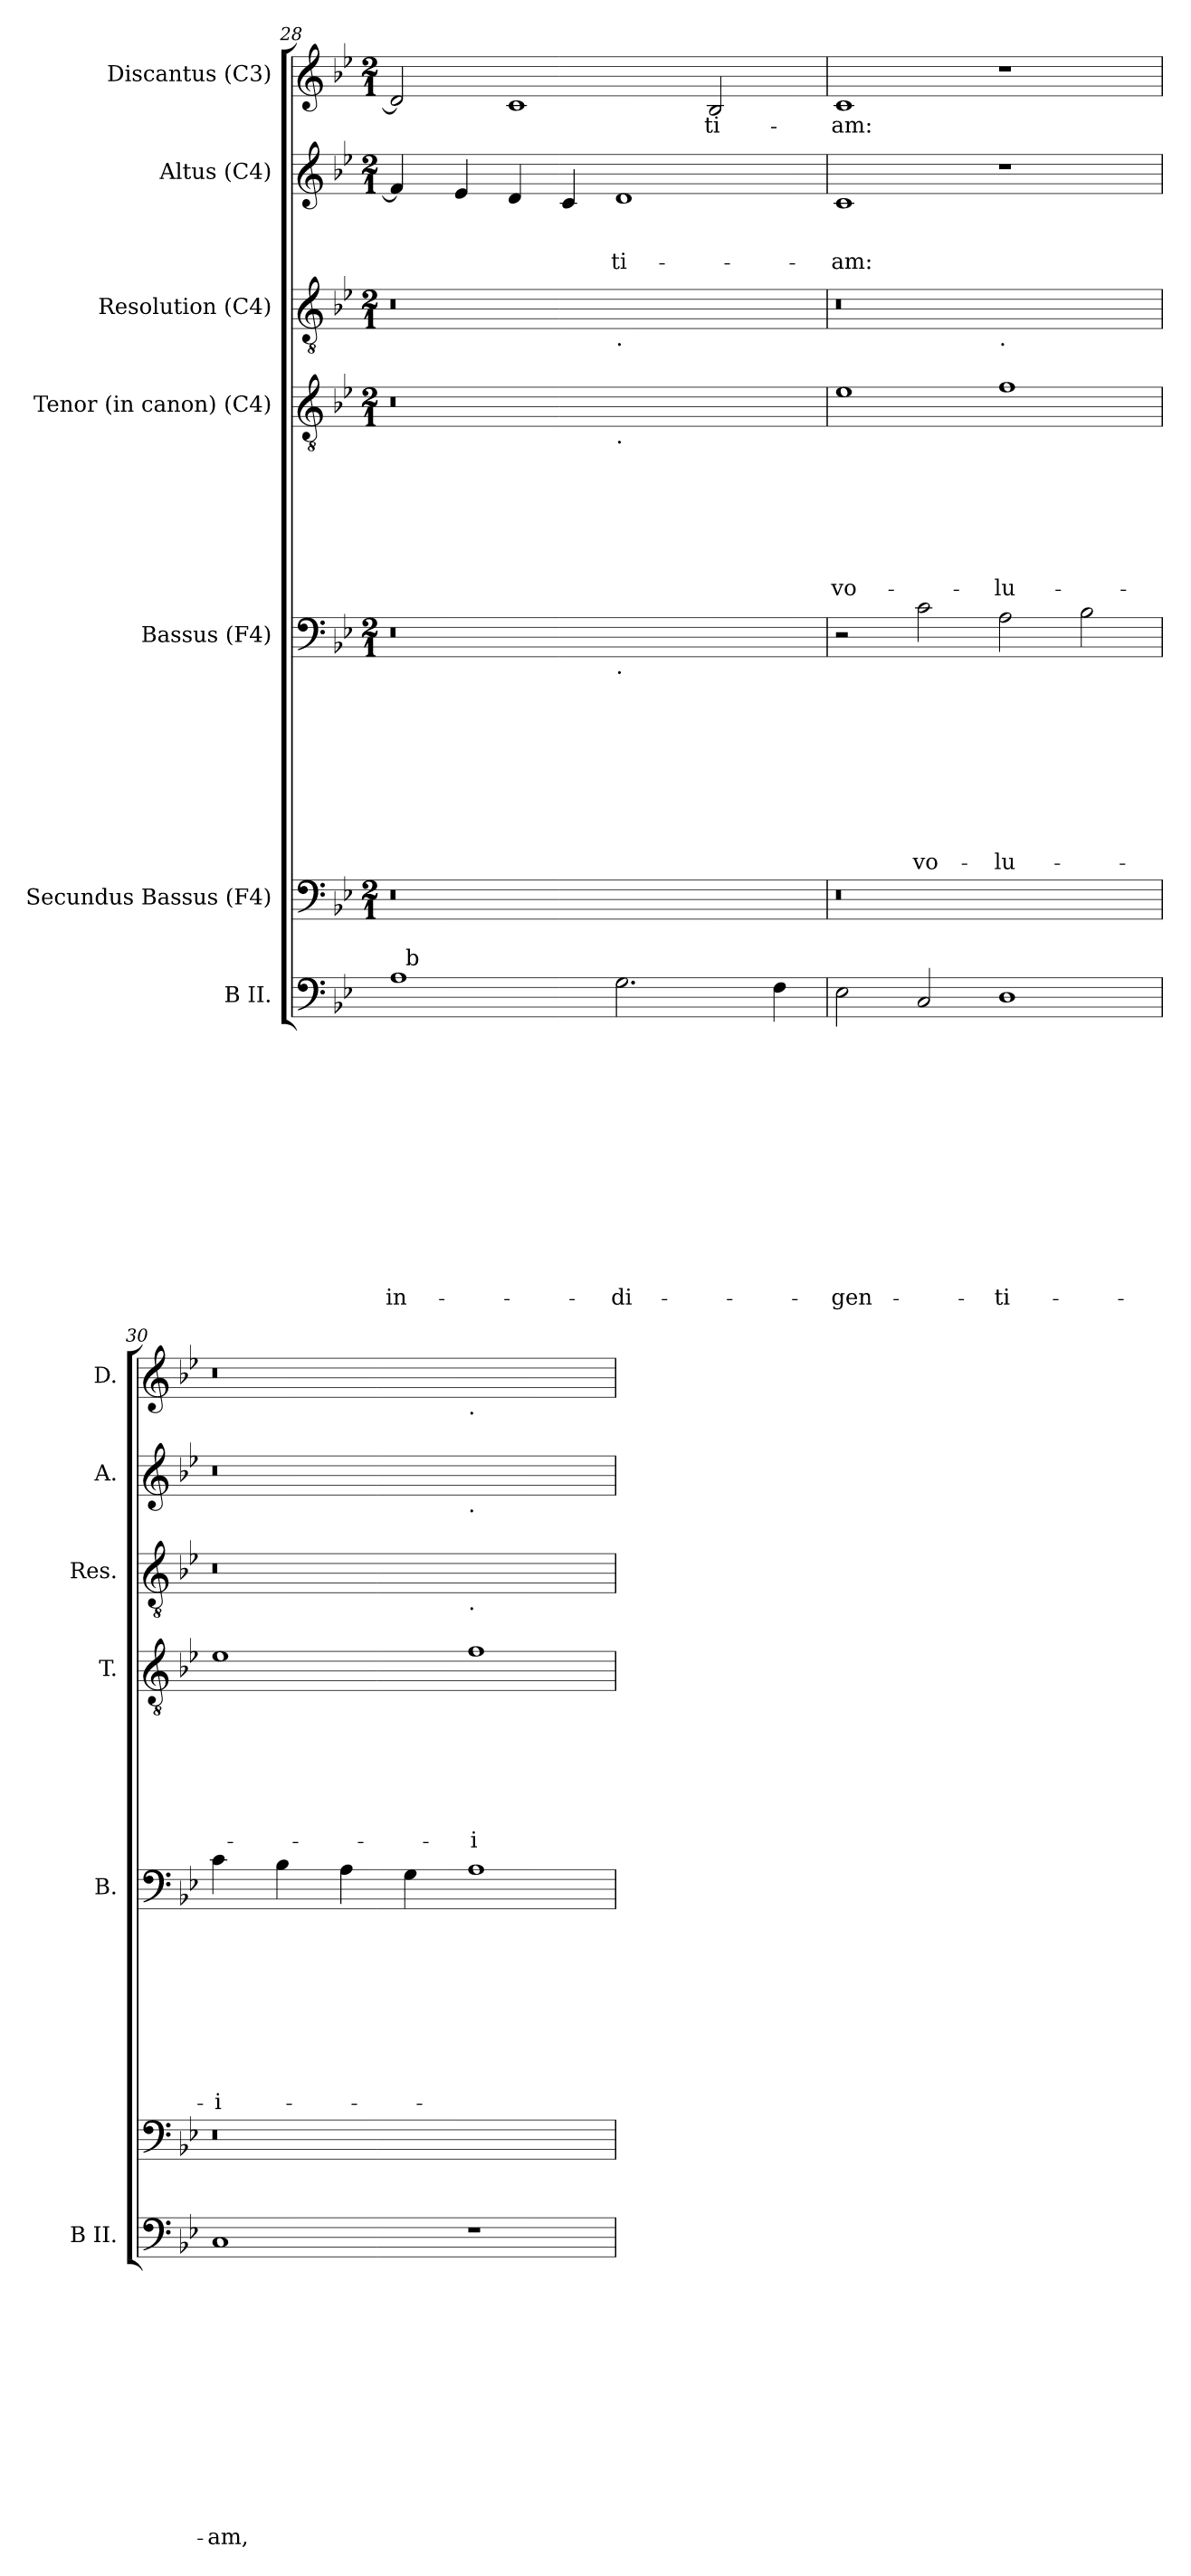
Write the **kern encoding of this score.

**kern	**text	**text	**text	**text	**text	**text	**text	**text	**text	**text	**text	**text	**text	**kern	**kern	**text	**text	**text	**text	**text	**text	**text	**text	**text	**kern	**text	**text	**text	**text	**text	**text	**text	**kern	**kern	**text	**text	**text	**kern	**text
*part7	*part7	*part7	*part7	*part7	*part7	*part7	*part7	*part7	*part7	*part7	*part7	*part7	*part7	*part6	*part5	*part5	*part5	*part5	*part5	*part5	*part5	*part5	*part5	*part5	*part4	*part4	*part4	*part4	*part4	*part4	*part4	*part4	*part3	*part2	*part2	*part2	*part2	*part1	*part1
*staff7	*staff7	*staff7	*staff7	*staff7	*staff7	*staff7	*staff7	*staff7	*staff7	*staff7	*staff7	*staff7	*staff7	*staff6	*staff5	*staff5	*staff5	*staff5	*staff5	*staff5	*staff5	*staff5	*staff5	*staff5	*staff4	*staff4	*staff4	*staff4	*staff4	*staff4	*staff4	*staff4	*staff3	*staff2	*staff2	*staff2	*staff2	*staff1	*staff1
*I"B II.	*	*	*	*	*	*	*	*	*	*	*	*	*	*I"Secundus Bassus (F4)	*I"Bassus (F4)	*	*	*	*	*	*	*	*	*	*I"Tenor (in canon) (C4)	*	*	*	*	*	*	*	*I"Resolution (C4)	*I"Altus (C4)	*	*	*	*I"Discantus (C3)	*
*I'B II.	*	*	*	*	*	*	*	*	*	*	*	*	*	*	*I'B.	*	*	*	*	*	*	*	*	*	*I'T.	*	*	*	*	*	*	*	*I'Res.	*I'A.	*	*	*	*I'D.	*
*clefF4	*	*	*	*	*	*	*	*	*	*	*	*	*	*clefF4	*clefF4	*	*	*	*	*	*	*	*	*	*clefGv2	*	*	*	*	*	*	*	*clefGv2	*clefG2	*	*	*	*clefG2	*
*k[b-e-]	*	*	*	*	*	*	*	*	*	*	*	*	*	*k[b-e-]	*k[b-e-]	*	*	*	*	*	*	*	*	*	*k[b-e-]	*	*	*	*	*	*	*	*k[b-e-]	*k[b-e-]	*	*	*	*k[b-e-]	*
*B-:	*	*	*	*	*	*	*	*	*	*	*	*	*	*B-:	*B-:	*	*	*	*	*	*	*	*	*	*B-:	*	*	*	*	*	*	*	*B-:	*B-:	*	*	*	*B-:	*
*	*	*	*	*	*	*	*	*	*	*	*	*	*	*M2/1	*M2/1	*	*	*	*	*	*	*	*	*	*M2/1	*	*	*	*	*	*	*	*M2/1	*M2/1	*	*	*	*M2/1	*
=28	=28	=28	=28	=28	=28	=28	=28	=28	=28	=28	=28	=28	=28	=28	=28	=28	=28	=28	=28	=28	=28	=28	=28	=28	=28	=28	=28	=28	=28	=28	=28	=28	=28	=28	=28	=28	=28	=28	=28
!	!	!	!	!	!	!	!	!	!	!	!	!	!LO:LY:b	!	!	!	!	!	!	!	!	!	!	!	!	!	!	!	!	!	!	!	!	!	!	!	!	!	!
*^	*	*	*	*	*	*	*	*	*	*	*	*	*	*	*^	*	*	*	*	*	*	*	*	*	*^	*	*	*	*	*	*	*	*^	*	*	*	*	*	*
1A	32ryy	.	.	.	.	.	.	.	.	.	.	.	.	in-	0r	0r	1ryy	.	.	.	.	.	.	.	.	.	0r	1ryy	.	.	.	.	.	.	.	0r	1ryy	4f/]	.	.	.	2d/]	.
!	!LO:TX:a:t=b	!	!	!	!	!	!	!	!	!	!	!	!	!	!	!	!	!	!	!	!	!	!	!	!	!	!	!	!	!	!	!	!	!	!	!	!	!	!	!	!	!	!
.	1ryy	.	.	.	.	.	.	.	.	.	.	.	.	.	.	.	.	.	.	.	.	.	.	.	.	.	.	.	.	.	.	.	.	.	.	.	.	.	.	.	.	.	.
.	.	.	.	.	.	.	.	.	.	.	.	.	.	.	.	.	.	.	.	.	.	.	.	.	.	.	.	.	.	.	.	.	.	.	.	.	.	4e-/	.	.	.	.	.
.	.	.	.	.	.	.	.	.	.	.	.	.	.	.	.	.	.	.	.	.	.	.	.	.	.	.	.	.	.	.	.	.	.	.	.	.	.	4d/	.	.	.	1c	.
.	.	.	.	.	.	.	.	.	.	.	.	.	.	.	.	.	.	.	.	.	.	.	.	.	.	.	.	.	.	.	.	.	.	.	.	.	.	4c/	.	.	.	.	.
!	!	!	!	!	!	!	!	!	!	!	!	!	!	!	!	!	!	!	!	!	!	!	!	!	!	!	!	!	!	!	!	!	!	!	!	!	!LO:TX:b:t=.	!	!	!	!	!	!
!	!	!	!	!	!	!	!	!	!	!	!	!	!	!	!	!	!	!	!	!	!	!	!	!	!	!	!	!LO:TX:b:t=.	!	!	!	!	!	!	!	!	!	!	!	!	!	!	!
!	!	!	!	!	!	!	!	!	!	!	!	!	!	!	!	!	!LO:TX:b:t=.	!	!	!	!	!	!	!	!	!	!	!	!	!	!	!	!	!	!	!	!	!	!	!	!	!	!
!	!	!	!	!	!	!	!	!	!	!	!	!	!	!LO:LY:b	!	!	!	!	!	!	!	!	!	!	!	!	!	!	!	!	!	!	!	!	!	!	!	!	!	!	!LO:LY:b	!	!
2.G\	.	.	.	.	.	.	.	.	.	.	.	.	.	-di-	.	.	1ryy	.	.	.	.	.	.	.	.	.	.	1ryy	.	.	.	.	.	.	.	.	1ryy	1d	.	.	-ti-	.	.
.	2ryy	.	.	.	.	.	.	.	.	.	.	.	.	.	.	.	.	.	.	.	.	.	.	.	.	.	.	.	.	.	.	.	.	.	.	.	.	.	.	.	.	.	.
!	!	!	!	!	!	!	!	!	!	!	!	!	!	!	!	!	!	!	!	!	!	!	!	!	!	!	!	!	!	!	!	!	!	!	!	!	!	!	!	!	!	!	!LO:LY:b
.	.	.	.	.	.	.	.	.	.	.	.	.	.	.	.	.	.	.	.	.	.	.	.	.	.	.	.	.	.	.	.	.	.	.	.	.	.	.	.	.	.	2B-/	-ti-
.	4...ryy	.	.	.	.	.	.	.	.	.	.	.	.	.	.	.	.	.	.	.	.	.	.	.	.	.	.	.	.	.	.	.	.	.	.	.	.	.	.	.	.	.	.
4F\	.	.	.	.	.	.	.	.	.	.	.	.	.	.	.	.	.	.	.	.	.	.	.	.	.	.	.	.	.	.	.	.	.	.	.	.	.	.	.	.	.	.	.
=29	=29	=29	=29	=29	=29	=29	=29	=29	=29	=29	=29	=29	=29	=29	=29	=29	=29	=29	=29	=29	=29	=29	=29	=29	=29	=29	=29	=29	=29	=29	=29	=29	=29	=29	=29	=29	=29	=29	=29	=29	=29	=29	=29
!	!	!	!	!	!	!	!	!	!	!	!	!	!	!LO:LY:b	!	!	!	!	!	!	!	!	!	!	!	!	!	!	!	!	!	!	!	!	!LO:LY:b	!	!	!	!	!	!LO:LY:b	!	!LO:LY:b
*	*	*	*	*	*	*	*	*	*	*	*	*	*	*	*	*v	*v	*	*	*	*	*	*	*	*	*	*	*	*	*	*	*	*	*	*	*	*	*	*	*	*	*	*
*v	*v	*	*	*	*	*	*	*	*	*	*	*	*	*	*	*	*	*	*	*	*	*	*	*	*	*v	*v	*	*	*	*	*	*	*	*	*	*	*	*	*	*	*
2E-\	.	.	.	.	.	.	.	.	.	.	.	.	-gen-	0r	2r	.	.	.	.	.	.	.	.	.	1e-	.	.	.	.	.	.	vo-	0r	1ryy	1c	.	.	-am:	1c	-am:
!	!	!	!	!	!	!	!	!	!	!	!	!	!	!	!	!	!	!	!	!	!	!	!	!LO:LY:b	!	!	!	!	!	!	!	!	!	!	!	!	!	!	!	!
2C/	.	.	.	.	.	.	.	.	.	.	.	.	.	.	2c\	.	.	.	.	.	.	.	.	vo-	.	.	.	.	.	.	.	.	.	.	.	.	.	.	.	.
!	!	!	!	!	!	!	!	!	!	!	!	!	!	!	!	!	!	!	!	!	!	!	!	!	!	!	!	!	!	!	!	!	!	!LO:TX:b:t=.	!	!	!	!	!	!
!	!	!	!	!	!	!	!	!	!	!	!	!	!LO:LY:b	!	!	!	!	!	!	!	!	!	!	!LO:LY:b	!	!	!	!	!	!	!	!LO:LY:b	!	!	!	!	!	!	!	!
1D	.	.	.	.	.	.	.	.	.	.	.	.	-ti-	.	2A\	.	.	.	.	.	.	.	.	-lu-	1f	.	.	.	.	.	.	-lu-	.	1ryy	1r	.	.	.	1r	.
.	.	.	.	.	.	.	.	.	.	.	.	.	.	.	2B-\	.	.	.	.	.	.	.	.	.	.	.	.	.	.	.	.	.	.	.	.	.	.	.	.	.
=30	=30	=30	=30	=30	=30	=30	=30	=30	=30	=30	=30	=30	=30	=30	=30	=30	=30	=30	=30	=30	=30	=30	=30	=30	=30	=30	=30	=30	=30	=30	=30	=30	=30	=30	=30	=30	=30	=30	=30	=30
!	!	!	!	!	!	!	!	!	!	!	!	!	!LO:LY:b	!	!	!	!	!	!	!	!	!	!	!LO:LY:b:rj	!	!	!	!	!	!	!	!	!	!	!	!	!	!	!	!
*	*	*	*	*	*	*	*	*	*	*	*	*	*	*	*	*	*	*	*	*	*	*	*	*	*	*	*	*	*	*	*	*	*	*	*^	*	*	*	*^	*
1C	.	.	.	.	.	.	.	.	.	.	.	.	-am,	0r	4c\	.	.	.	.	.	.	.	.	-i-	1e-	.	.	.	.	.	.	.	0r	1ryy	0r	1ryy	.	.	.	0r	1ryy	.
.	.	.	.	.	.	.	.	.	.	.	.	.	.	.	4B-\	.	.	.	.	.	.	.	.	.	.	.	.	.	.	.	.	.	.	.	.	.	.	.	.	.	.	.
.	.	.	.	.	.	.	.	.	.	.	.	.	.	.	4A\	.	.	.	.	.	.	.	.	.	.	.	.	.	.	.	.	.	.	.	.	.	.	.	.	.	.	.
.	.	.	.	.	.	.	.	.	.	.	.	.	.	.	4G\	.	.	.	.	.	.	.	.	.	.	.	.	.	.	.	.	.	.	.	.	.	.	.	.	.	.	.
!	!	!	!	!	!	!	!	!	!	!	!	!	!	!	!	!	!	!	!	!	!	!	!	!	!	!	!	!	!	!	!	!	!	!	!	!	!	!	!	!	!LO:TX:b:t=.	!
!	!	!	!	!	!	!	!	!	!	!	!	!	!	!	!	!	!	!	!	!	!	!	!	!	!	!	!	!	!	!	!	!	!	!	!	!LO:TX:b:t=.	!	!	!	!	!	!
!	!	!	!	!	!	!	!	!	!	!	!	!	!	!	!	!	!	!	!	!	!	!	!	!	!	!	!	!	!	!	!	!	!	!LO:TX:b:t=.	!	!	!	!	!	!	!	!
!	!	!	!	!	!	!	!	!	!	!	!	!	!	!	!	!	!	!	!	!	!	!	!	!	!	!	!	!	!	!	!	!LO:LY:b:rj	!	!	!	!	!	!	!	!	!	!
1r	.	.	.	.	.	.	.	.	.	.	.	.	.	.	1A	.	.	.	.	.	.	.	.	.	1f	.	.	.	.	.	.	-i-	.	1ryy	.	1ryy	.	.	.	.	1ryy	.
*	*	*	*	*	*	*	*	*	*	*	*	*	*	*	*	*	*	*	*	*	*	*	*	*	*	*	*	*	*	*	*	*	*v	*v	*	*	*	*	*	*v	*v	*
*	*	*	*	*	*	*	*	*	*	*	*	*	*	*	*	*	*	*	*	*	*	*	*	*	*	*	*	*	*	*	*	*	*	*v	*v	*	*	*	*	*
=	=	=	=	=	=	=	=	=	=	=	=	=	=	=	=	=	=	=	=	=	=	=	=	=	=	=	=	=	=	=	=	=	=	=	=	=	=	=	=
*-	*-	*-	*-	*-	*-	*-	*-	*-	*-	*-	*-	*-	*-	*-	*-	*-	*-	*-	*-	*-	*-	*-	*-	*-	*-	*-	*-	*-	*-	*-	*-	*-	*-	*-	*-	*-	*-	*-	*-
